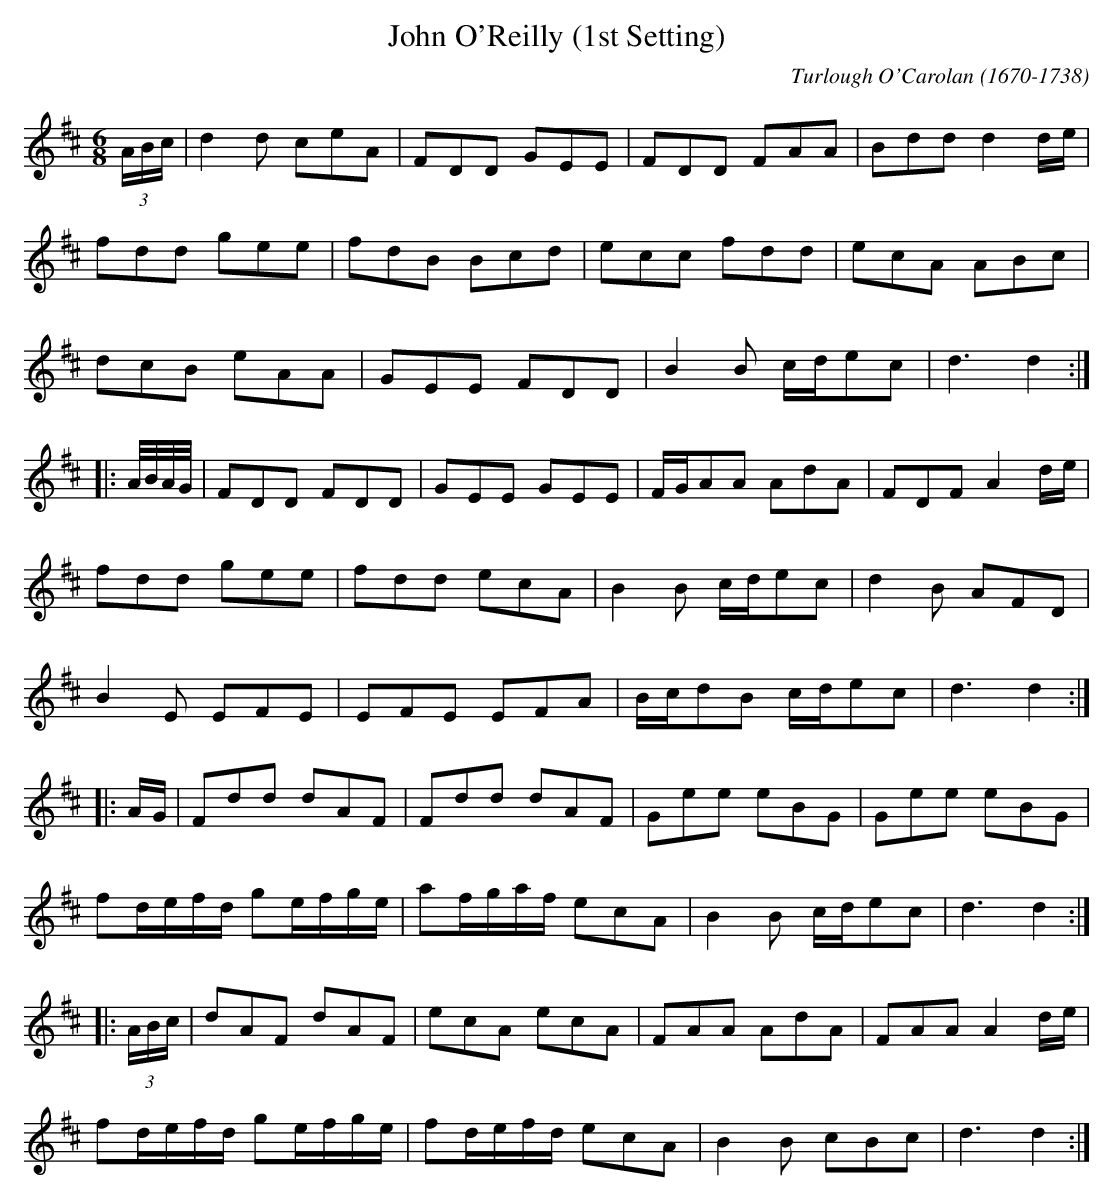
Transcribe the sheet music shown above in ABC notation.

X:1occ
T:John O'Reilly (1st Setting)
C:Turlough O'Carolan (1670-1738)
M:6/8
L:1/8
K:D
C:CON BRIO
(3A/2B/2c/2|d2d ceA|FDD GEE|FDD FAA|Bdd d2d/2e/2|
fdd gee|fdB Bcd|ecc fdd|ecA ABc|
dcB eAA|GEE FDD|B2B c/2d/2ec|d3d2:|
|:A/4B/4A/4G/4|FDD FDD|GEE GEE|F/2G/2AA AdA|FDF A2d/2e/2|
fdd gee|fdd ecA|B2B c/2d/2ec|d2B AFD|
B2E EFE|EFE EFA|B/2c/2dB c/2d/2ec|d3d2:|
|:A/2G/2|Fdd dAF|Fdd dAF|Gee eBG|Gee eBG|
fd/2e/2f/2d/2 ge/2f/2g/2e/2|af/2g/2a/2f/2 ecA|B2B c/2d/2ec|d3d2:|
|: (3A/2B/2c/2|dAF dAF|ecA ecA|FAA AdA|FAA A2d/2e/2|
fd/2e/2f/2d/2 ge/2f/2g/2e/2|fd/2e/2f/2d/2 ecA|B2B cBc|d3d2:|
